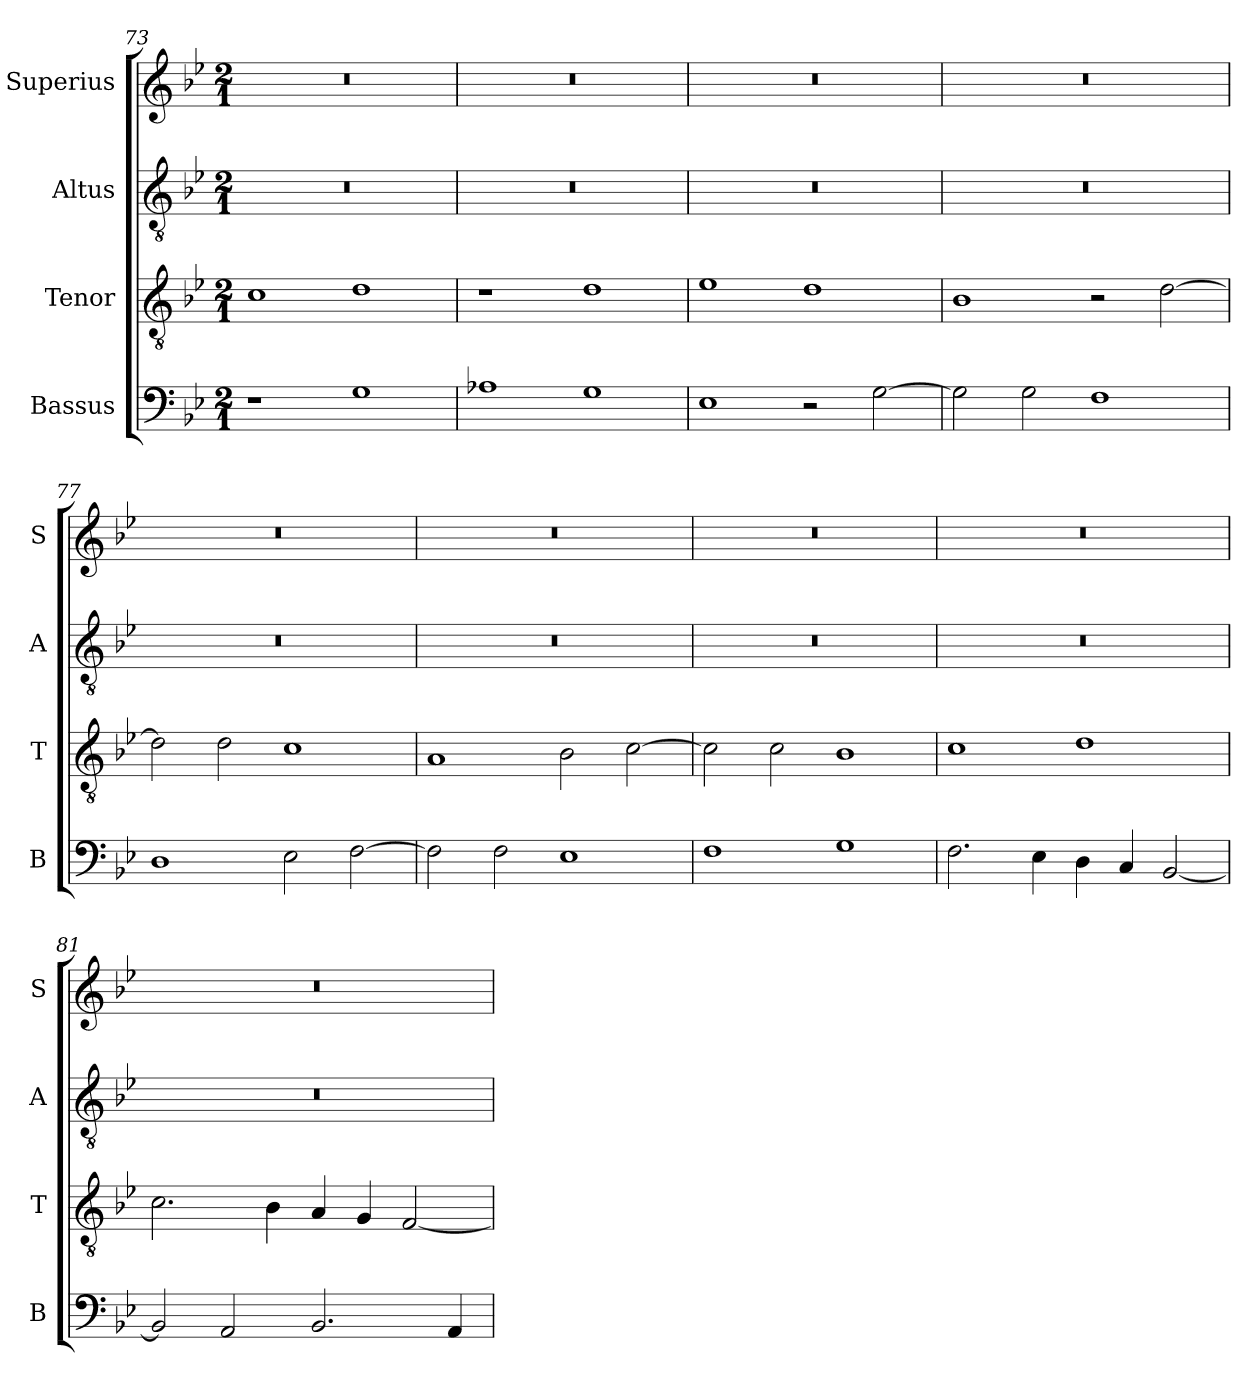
**kern	**kern	**kern	**kern
*part4	*part3	*part2	*part1
*staff4	*staff3	*staff2	*staff1
*I"Bassus	*I"Tenor	*I"Altus	*I"Superius
*I'B	*I'T	*I'A	*I'S
*clefF4	*clefGv2	*clefGv2	*clefG2
*k[b-e-]	*k[b-e-]	*k[b-e-]	*k[b-e-]
*M2/1	*M2/1	*M2/1	*M2/1
=73	=73	=73	=73
1r	1c	0r	0r
1G	1d	.	.
=74	=74	=74	=74
1A-X	1r	0r	0r
1G	1d	.	.
=75	=75	=75	=75
1E-	1e-	0r	0r
2r	1d	.	.
[2G\	.	.	.
=76	=76	=76	=76
2G\]	1B-	0r	0r
2G\	.	.	.
1F	2r	.	.
.	[2d\	.	.
=77	=77	=77	=77
1D	2d\]	0r	0r
.	2d\	.	.
2E-\	1c	.	.
[2F\	.	.	.
=78	=78	=78	=78
2F\]	1A	0r	0r
2F\	.	.	.
1E-	2B-\	.	.
.	[2c\	.	.
=79	=79	=79	=79
1F	2c\]	0r	0r
.	2c\	.	.
1G	1B-	.	.
=80	=80	=80	=80
2.F\	1c	0r	0r
4E-\	.	.	.
4D\	1d	.	.
4C/	.	.	.
[2BB-/	.	.	.
=81	=81	=81	=81
2BB-/]	2.c\	0r	0r
2AA/	.	.	.
.	4B-\	.	.
2.BB-/	4A/	.	.
.	4G/	.	.
.	[2F/	.	.
4AA/	.	.	.
=	=	=	=
*-	*-	*-	*-
